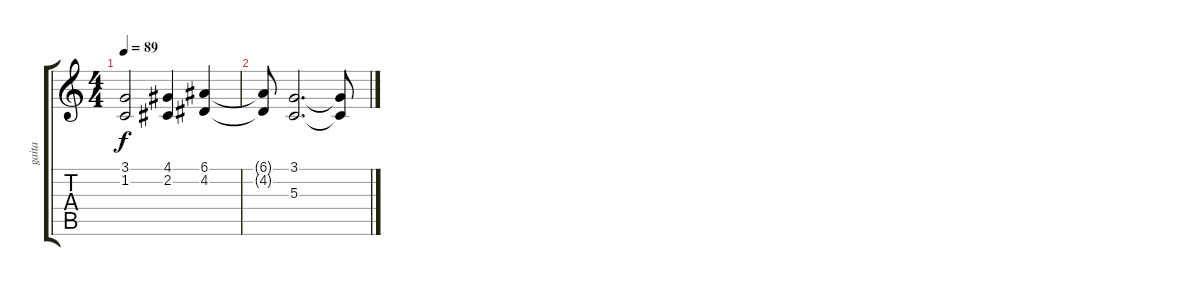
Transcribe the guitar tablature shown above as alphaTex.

\track ("gaita" "gaita") {instrument fx6goblins}
\staff {score tabs}
\tuning (E4 B3 G3 D3 A2 E2) {hide}
\ts (4 4)
\tempo 89
\clef g2
\ks c
(3.1 1.2).2{dy f} (4.1 2.2).4 (6.1 4.2).4 |
(6.1{t} 4.2{t}).8 (3.1 5.3).2{d} (3.1{t} 5.3{t}).8
